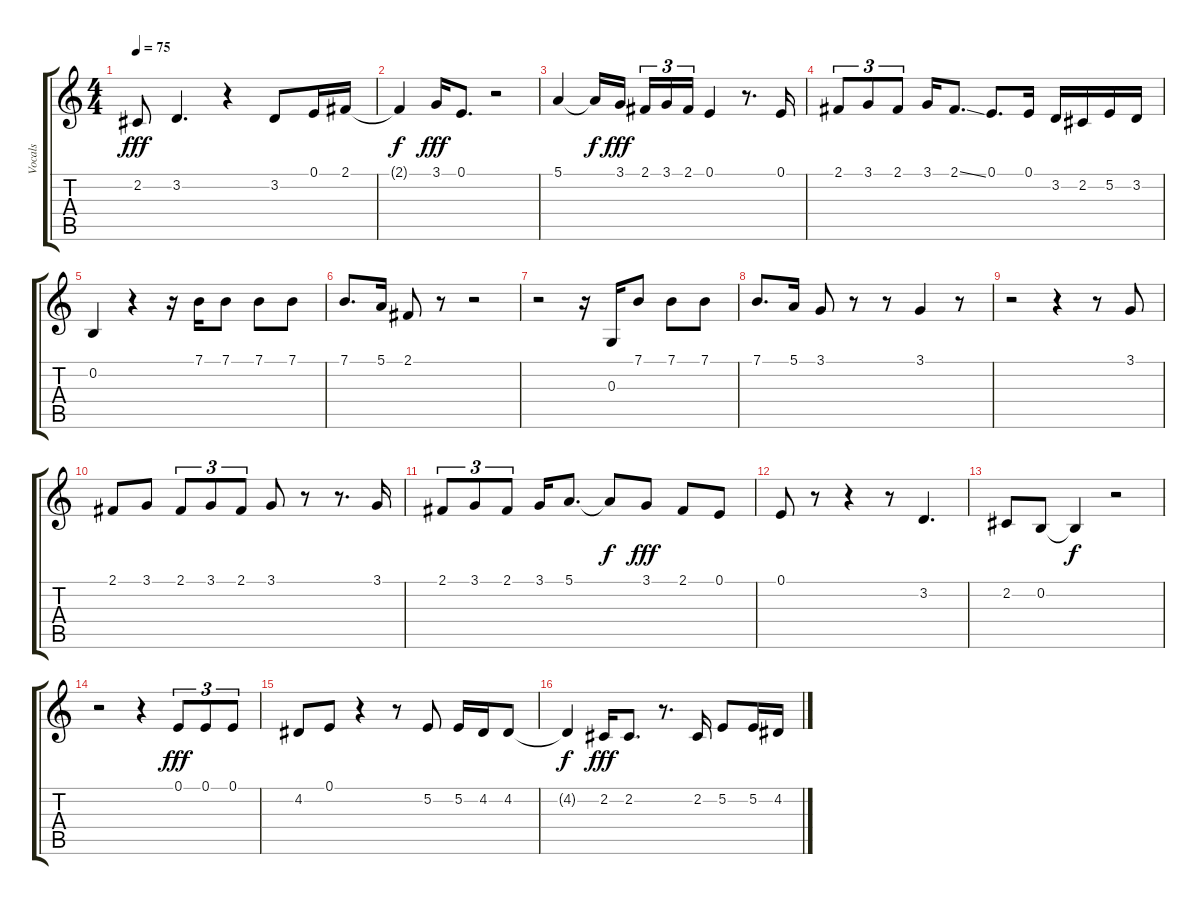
\track ("Vocals" "Vocals") {instrument lead6voice}
\staff {score tabs}
\tuning (E4 B3 G3 D3 A2 E2) {hide}
\ts (4 4)
\tempo 75
\clef g2
\ks c
2.2.8{dy fff} 3.2.4{d} r.4 3.2.8 0.1.16 2.1.16 |
2.1{t}.4{dy f} 3.1.16{dy fff} 0.1.8{d} r.2 |
5.1.4 5.1{t}.16{dy f} 3.1.16{dy fff} 2.1.16{tu (3 2)} 3.1.16{tu (3 2)} 2.1.16{tu (3 2)} 0.1.4 r.8{d} 0.1.16 |
2.1.8{tu (3 2)} 3.1.8{tu (3 2)} 2.1.8{tu (3 2)} 3.1.16 2.1{ss}.8{d} 0.1.8{d} 0.1.16 3.2.16 2.2.16 5.2.16 3.2.16 |
0.2.4 r.4 r.16 7.1.16 7.1.8 7.1.8 7.1.8 |
7.1.8{d} 5.1.16 2.1.8 r.8 r.2 |
r.2 r.16 0.3.16 7.1.8 7.1.8 7.1.8 |
7.1.8{d} 5.1.16 3.1.8 r.8 r.8 3.1.4 r.8 |
r.2 r.4 r.8 3.1.8 |
2.1.8 3.1.8 2.1.8{tu (3 2)} 3.1.8{tu (3 2)} 2.1.8{tu (3 2)} 3.1.8 r.8 r.8{d} 3.1.16 |
2.1.8{tu (3 2)} 3.1.8{tu (3 2)} 2.1.8{tu (3 2)} 3.1.16 5.1.8{d} 5.1{t}.8{dy f} 3.1.8{dy fff} 2.1.8 0.1.8 |
0.1.8 r.8 r.4 r.8 3.2.4{d} |
2.2.8 0.2.8 0.2{t}.4{dy f} r.2 |
r.2 r.4 0.1.8{tu (3 2) dy fff} 0.1.8{tu (3 2)} 0.1.8{tu (3 2)} |
4.2.8 0.1.8 r.4 r.8 5.2.8 5.2.16 4.2.16 4.2.8 |
4.2{t}.4{dy f} 2.2.16{dy fff} 2.2.8{d} r.8{d} 2.2.16 5.2.8 5.2.16 4.2.16
